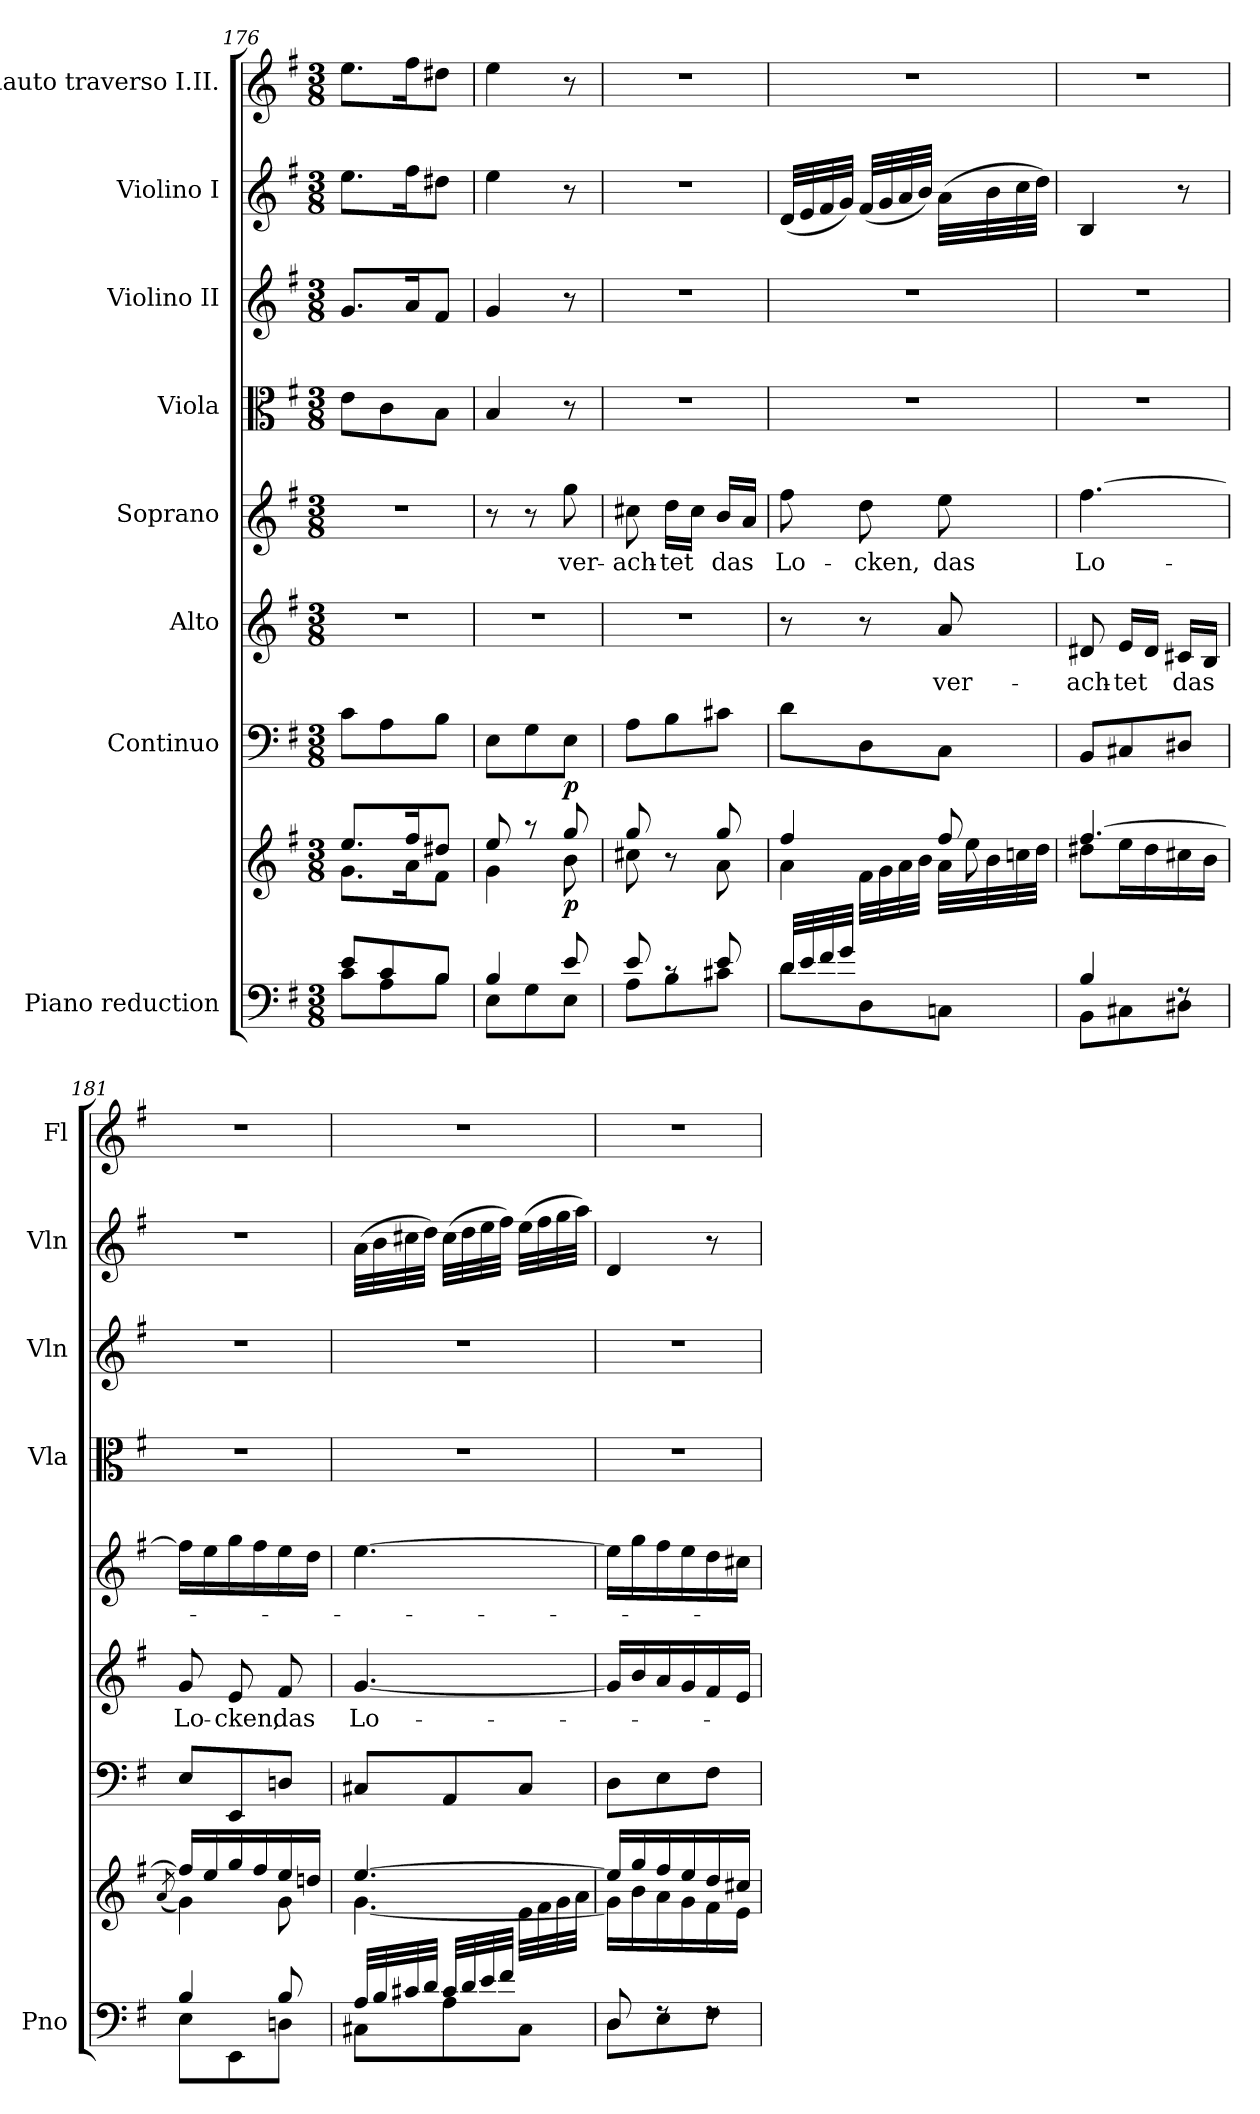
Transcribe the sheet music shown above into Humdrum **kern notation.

**kern	**kern	**dynam	**kern	**dynam	**kern	**text	**kern	**text	**kern	**kern	**kern	**dynam	**kern
*part8	*part8	*part8	*part7	*part7	*part6	*part6	*part5	*part5	*part4	*part3	*part2	*part2	*part1
*staff9	*staff8	*staff8/9	*staff7	*staff7	*staff6	*staff6	*staff5	*staff5	*staff4	*staff3	*staff2	*staff2	*staff1
*I"Piano reduction	*	*	*I"Continuo	*	*I"Alto	*	*I"Soprano	*	*I"Viola	*I"Violino II	*I"Violino I	*	*I"Flauto traverso I.II.
*I'Pno	*	*	*	*	*	*	*	*	*I'Vla	*I'Vln	*I'Vln	*	*I'Fl
*clefF4	*clefG2	*	*clefF4	*	*clefG2	*	*clefG2	*	*clefC3	*clefG2	*clefG2	*	*clefG2
*k[f#]	*k[f#]	*	*k[f#]	*	*k[f#]	*	*k[f#]	*	*k[f#]	*k[f#]	*k[f#]	*	*k[f#]
*M3/8	*M3/8	*	*M3/8	*	*M3/8	*	*M3/8	*	*M3/8	*M3/8	*M3/8	*	*M3/8
=176	=176	=176	=176	=176	=176	=176	=176	=176	=176	=176	=176	=176	=176
*^	*^	*	*	*	*	*	*	*	*	*	*	*	*
8e/L	8c\L	8.ee/L	8.g\L	.	8c\L	.	4.r	.	4.r	.	8e\L	8.g/L	8.ee\L	.	8.ee\L
8c/	8A\	.	.	.	8A\	.	.	.	.	.	8c\	.	.	.	.
.	.	16ff#/K	16a\K	.	.	.	.	.	.	.	.	16a/K	16ff#\K	.	16ff#\K
8B/J	8B\J	8dd#X/J	8f#\J	.	8B\J	.	.	.	.	.	8B\J	8f#/J	8dd#X\J	.	8dd#X\J
=177	=177	=177	=177	=177	=177	=177	=177	=177	=177	=177	=177	=177	=177	=177	=177
4B/	8E\L	8ee/	4g\	.	8E\L	.	4.r	.	8r	.	4B/	4g/	4ee\	.	4ee\
.	8G\	8r	.	.	8G\	.	.	.	8r	.	.	.	.	.	.
!	!	!	!	!LO:DY:b	!	!LO:DY:b	!	!	!	!LO:LY:b	!	!	!	!	!
8e/	8E\J	8gg/	8b\	p	8E\J	p	.	.	8gg\	ver-	8r	8r	8r	.	8r
=178	=178	=178	=178	=178	=178	=178	=178	=178	=178	=178	=178	=178	=178	=178	=178
!	!	!	!	!	!	!	!	!	!	!LO:LY:b	!	!	!	!	!
8e/	8A\L	8gg/	8cc#X\	.	8A\L	.	4.r	.	8cc#X\	-ach-	4.r	4.r	4.r	.	4.r
!	!	!	!	!	!	!	!	!	!	!LO:LY:b	!	!	!	!	!
8rc	8B\	8r	8ryy	.	8B\	.	.	.	16dd\LL	-tet	.	.	.	.	.
.	.	.	.	.	.	.	.	.	16cc#\JJ	.	.	.	.	.	.
!	!	!	!	!	!	!	!	!	!	!LO:LY:b	!	!	!	!	!
8e/	8c#X\J	8gg/	8a\	.	8c#X\J	.	.	.	16b/LL	das	.	.	.	.	.
.	.	.	.	.	.	.	.	.	16a/JJ	.	.	.	.	.	.
=179	=179	=179	=179	=179	=179	=179	=179	=179	=179	=179	=179	=179	=179	=179	=179
*	*	*	*^	*	*	*	*	*	*	*	*	*	*	*	*
!	!	!	!	!	!	!	!	!	!	!	!LO:LY:b	!	!	!	!LO:DY:b	!
!	!	!	!	!	!	!	!	!	!	!	!	!	!	!	!LO:DY:n=1:b	!
!	!	!	!	!	!	!	!	!	!	!	!	!	!	!	!LO:DY:n=2:b	!
32d/LLL	8d\L	4ff#/	8ryy	4a\	.	8d\L	.	8r	.	8ff#\	Lo-	4.r	4.r	(<32d/LLL	other-dynamics p other-dynamics	4.r
32e/	.	.	.	.	.	.	.	.	.	.	.	.	.	32e/	.	.
32f#/	.	.	.	.	.	.	.	.	.	.	.	.	.	32f#/	.	.
32g/JJJ	.	.	.	.	.	.	.	.	.	.	.	.	.	32g/JJJ)	.	.
!	!	!	!	!	!	!	!	!	!	!	!LO:LY:b	!	!	!	!	!
4ryy	8D\	.	32f#\LLL	.	.	8D\	.	8r	.	8dd\	-cken,	.	.	(<32f#/LLL	.	.
.	.	.	32g\	.	.	.	.	.	.	.	.	.	.	32g/	.	.
.	.	.	32a\	.	.	.	.	.	.	.	.	.	.	32a/	.	.
.	.	.	32b\JJJ	.	.	.	.	.	.	.	.	.	.	32b/JJJ)	.	.
!	!	!	!	!	!	!	!	!	!LO:LY:b	!	!LO:LY:b	!	!	!	!	!
.	8Cn\J	8ff#/	32a\LLL	8ee\	.	8C\J	.	8a/	ver-	8ee\	das	.	.	(>32a\LLL	.	.
.	.	.	32b\	.	.	.	.	.	.	.	.	.	.	32b\	.	.
.	.	.	32ccn\	.	.	.	.	.	.	.	.	.	.	32cc\	.	.
.	.	.	32dd\JJJ	.	.	.	.	.	.	.	.	.	.	32dd\JJJ)	.	.
*	*	*	*v	*v	*	*	*	*	*	*	*	*	*	*	*	*
=180	=180	=180	=180	=180	=180	=180	=180	=180	=180	=180	=180	=180	=180	=180	=180
!	!	!	!	!	!	!	!	!LO:LY:b	!	!LO:LY:b	!	!	!	!	!
4B/	8BB\L	[4.ff#/	8dd#X\L	.	8BB/L	.	8d#X/	-ach-	[4.ff#\	Lo-	4.r	4.r	4B/	.	4.r
!	!	!	!	!	!	!	!	!LO:LY:b	!	!	!	!	!	!	!
.	8C#X\	.	16ee\L	.	8C#X/	.	16e/LL	-tet	.	.	.	.	.	.	.
.	.	.	16dd#\	.	.	.	16d#/JJ	.	.	.	.	.	.	.	.
!	!	!	!	!	!	!	!	!LO:LY:b	!	!	!	!	!	!	!
8rF	8D#X\J	.	16cc#X\	.	8D#X/J	.	16c#X/LL	das	.	.	.	.	8r	.	.
.	.	.	16b\JJ	.	.	.	16B/JJ	.	.	.	.	.	.	.	.
=181	=181	=181	=181	=181	=181	=181	=181	=181	=181	=181	=181	=181	=181	=181	=181
.	.	.	(<8qa/	.	.	.	.	.	.	.	.	.	.	.	.
!	!	!	!	!	!	!	!	!LO:LY:b	!	!	!	!	!	!	!
4B/	8E\L	16ff#/LL]	4g\)	.	8E/L	.	8g/	Lo-	16ff#\LL]	.	4.r	4.r	4.r	.	4.r
.	.	16ee/	.	.	.	.	.	.	16ee\	.	.	.	.	.	.
!	!	!	!	!	!	!	!	!LO:LY:b	!	!	!	!	!	!	!
.	8EE\	16gg/	.	.	8EE/	.	8e/	-cken,	16gg\	.	.	.	.	.	.
.	.	16ff#/	.	.	.	.	.	.	16ff#\	.	.	.	.	.	.
!	!	!	!	!	!	!	!	!LO:LY:b	!	!	!	!	!	!	!
8B/	8Dn\J	16ee/	8g\	.	8Dn/J	.	8f#/	das	16ee\	.	.	.	.	.	.
.	.	16ddn/JJ	.	.	.	.	.	.	16dd\JJ	.	.	.	.	.	.
!!LO:LB:g=z
=182	=182	=182	=182	=182	=182	=182	=182	=182	=182	=182	=182	=182	=182	=182	=182
*	*	*	*^	*	*	*	*	*	*	*	*	*	*	*	*
!	!	!	!	!	!	!	!	!	!LO:LY:b	!	!	!	!	!	!	!
32A/LLL	8C#X\L	[4.ee/	[4.g\	4ryy	.	8C#X/L	.	[4.g/	Lo-	[4.ee\	.	4.r	4.r	(>32a\LLL	.	4.r
32B/	.	.	.	.	.	.	.	.	.	.	.	.	.	32b\	.	.
32c#X/	.	.	.	.	.	.	.	.	.	.	.	.	.	32cc#X\	.	.
32d/JJJ	.	.	.	.	.	.	.	.	.	.	.	.	.	32dd\JJJ)	.	.
32c#/LLL	8A\	.	.	.	.	8AA/	.	.	.	.	.	.	.	(>32cc#\LLL	.	.
32d/	.	.	.	.	.	.	.	.	.	.	.	.	.	32dd\	.	.
32e/	.	.	.	.	.	.	.	.	.	.	.	.	.	32ee\	.	.
32f#/JJJ	.	.	.	.	.	.	.	.	.	.	.	.	.	32ff#\JJJ)	.	.
8ryy	8C#\J	.	.	32e\LLL	.	8C#/J	.	.	.	.	.	.	.	(>32ee\LLL	.	.
.	.	.	.	32f#\	.	.	.	.	.	.	.	.	.	32ff#\	.	.
.	.	.	.	32g\	.	.	.	.	.	.	.	.	.	32gg\	.	.
.	.	.	.	32a\JJJ	.	.	.	.	.	.	.	.	.	32aa\JJJ)	.	.
*	*	*	*v	*v	*	*	*	*	*	*	*	*	*	*	*	*
=183	=183	=183	=183	=183	=183	=183	=183	=183	=183	=183	=183	=183	=183	=183	=183
8D/	8D\L	16ee/LL]	16g\LL]	.	8D\L	.	16g/LL]	.	16ee\LL]	.	4.r	4.r	4d/	.	4.r
.	.	16gg/	16b\	.	.	.	16b/	.	16gg\	.	.	.	.	.	.
8rF	8E\	16ff#/	16a\	.	8E\	.	16a/	.	16ff#\	.	.	.	.	.	.
.	.	16ee/	16g\	.	.	.	16g/	.	16ee\	.	.	.	.	.	.
8rF	8F#\J	16dd/	16f#\	.	8F#\J	.	16f#/	.	16dd\	.	.	.	8r	.	.
.	.	16cc#X/JJ	16e\JJ	.	.	.	16e/JJ	.	16cc#X\JJ	.	.	.	.	.	.
*v	*v	*	*	*	*	*	*	*	*	*	*	*	*	*	*
*	*v	*v	*	*	*	*	*	*	*	*	*	*	*	*
=	=	=	=	=	=	=	=	=	=	=	=	=	=
*-	*-	*-	*-	*-	*-	*-	*-	*-	*-	*-	*-	*-	*-
